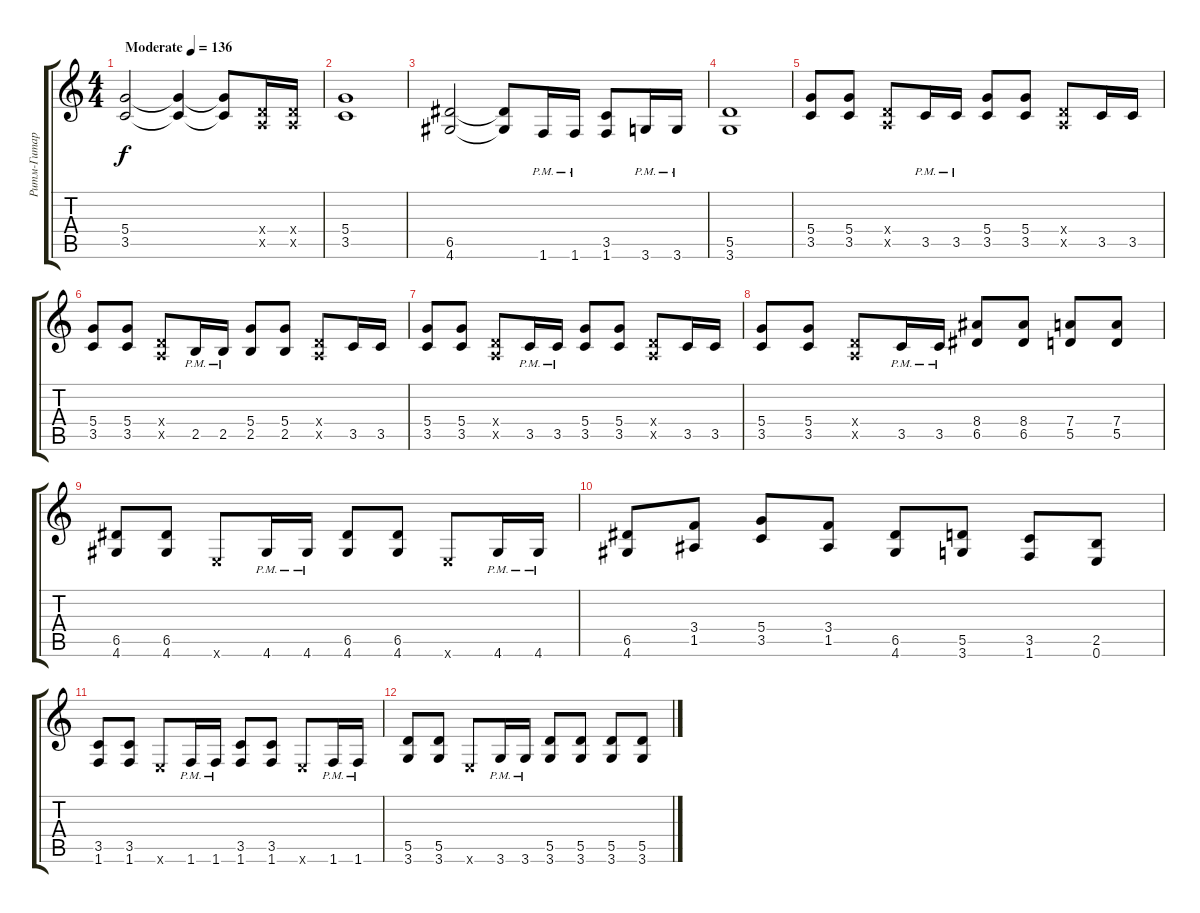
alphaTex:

\track ("Ритм-Гитара" "Ритм-Гитар") {instrument distortionguitar}
\staff {score tabs}
\tuning (E4 B3 G3 D3 A2 E2) {hide}
\ts (4 4)
\tempo (136 "Moderate")
\clef g2
\ks c
(5.4 3.5).2{dy f volume 10 instrument distortionguitar} (5.4{t} 3.5{t}).4 (5.4{t} 3.5{t}).8 (0.4{x} 0.5{x}).16 (0.4{x} 0.5{x}).16 |
(5.4 3.5).1 |
(6.5 4.6).2 (6.5{t} 4.6{t}).8 1.6{pm}.16 1.6{pm}.16 (3.5 1.6).8 3.6{pm}.16 3.6{pm}.16 |
(5.5 3.6).1 |
(5.4 3.5).8{volume 13} (5.4 3.5).8 (0.4{x} 0.5{x}).8 3.5{pm}.16 3.5{pm}.16 (5.4 3.5).8 (5.4 3.5).8 (0.4{x} 0.5{x}).8 3.5.16 3.5.16 |
(5.4 3.5).8 (5.4 3.5).8 (0.4{x} 0.5{x}).8 2.5{pm}.16 2.5{pm}.16 (5.4 2.5).8 (5.4 2.5).8 (0.4{x} 0.5{x}).8 3.5.16 3.5.16 |
(5.4 3.5).8 (5.4 3.5).8 (0.4{x} 0.5{x}).8 3.5{pm}.16 3.5{pm}.16 (5.4 3.5).8 (5.4 3.5).8 (0.4{x} 0.5{x}).8 3.5.16 3.5.16 |
(5.4 3.5).8 (5.4 3.5).8 (0.4{x} 0.5{x}).8 3.5{pm}.16 3.5{pm}.16 (8.4 6.5).8 (8.4 6.5).8 (7.4 5.5).8 (7.4 5.5).8 |
(6.5 4.6).8 (6.5 4.6).8 0.6{x}.8 4.6{pm}.16 4.6{pm}.16 (6.5 4.6).8 (6.5 4.6).8 0.6{x}.8 4.6{pm}.16 4.6{pm}.16 |
(6.5 4.6).8 (3.4 1.5).8 (5.4 3.5).8 (3.4 1.5).8 (6.5 4.6).8 (5.5 3.6).8 (3.5 1.6).8 (2.5 0.6).8 |
(3.5 1.6).8 (3.5 1.6).8 0.6{x}.8 1.6{pm}.16 1.6{pm}.16 (3.5 1.6).8 (3.5 1.6).8 0.6{x}.8 1.6{pm}.16 1.6{pm}.16 |
(5.5 3.6).8 (5.5 3.6).8 0.6{x}.8 3.6{pm}.16 3.6{pm}.16 (5.5 3.6).8 (5.5 3.6).8 (5.5 3.6).8 (5.5 3.6).8
